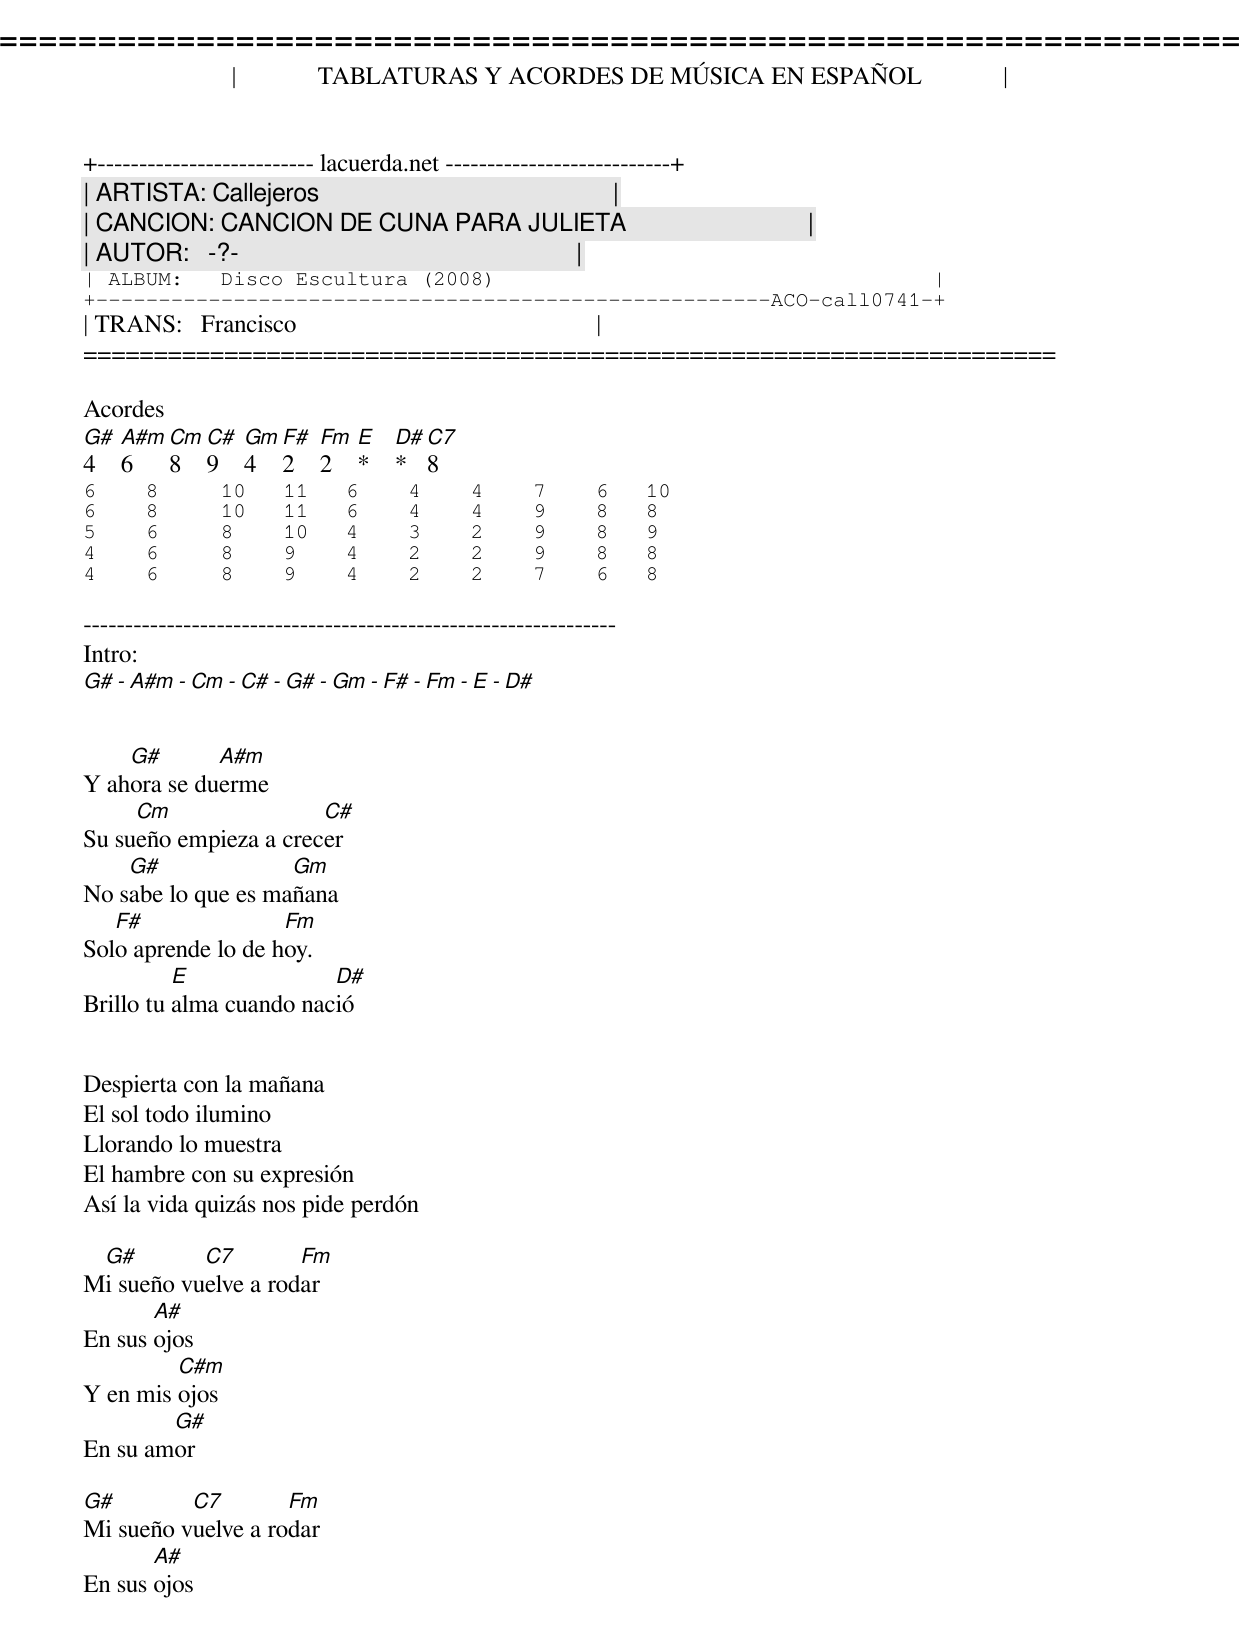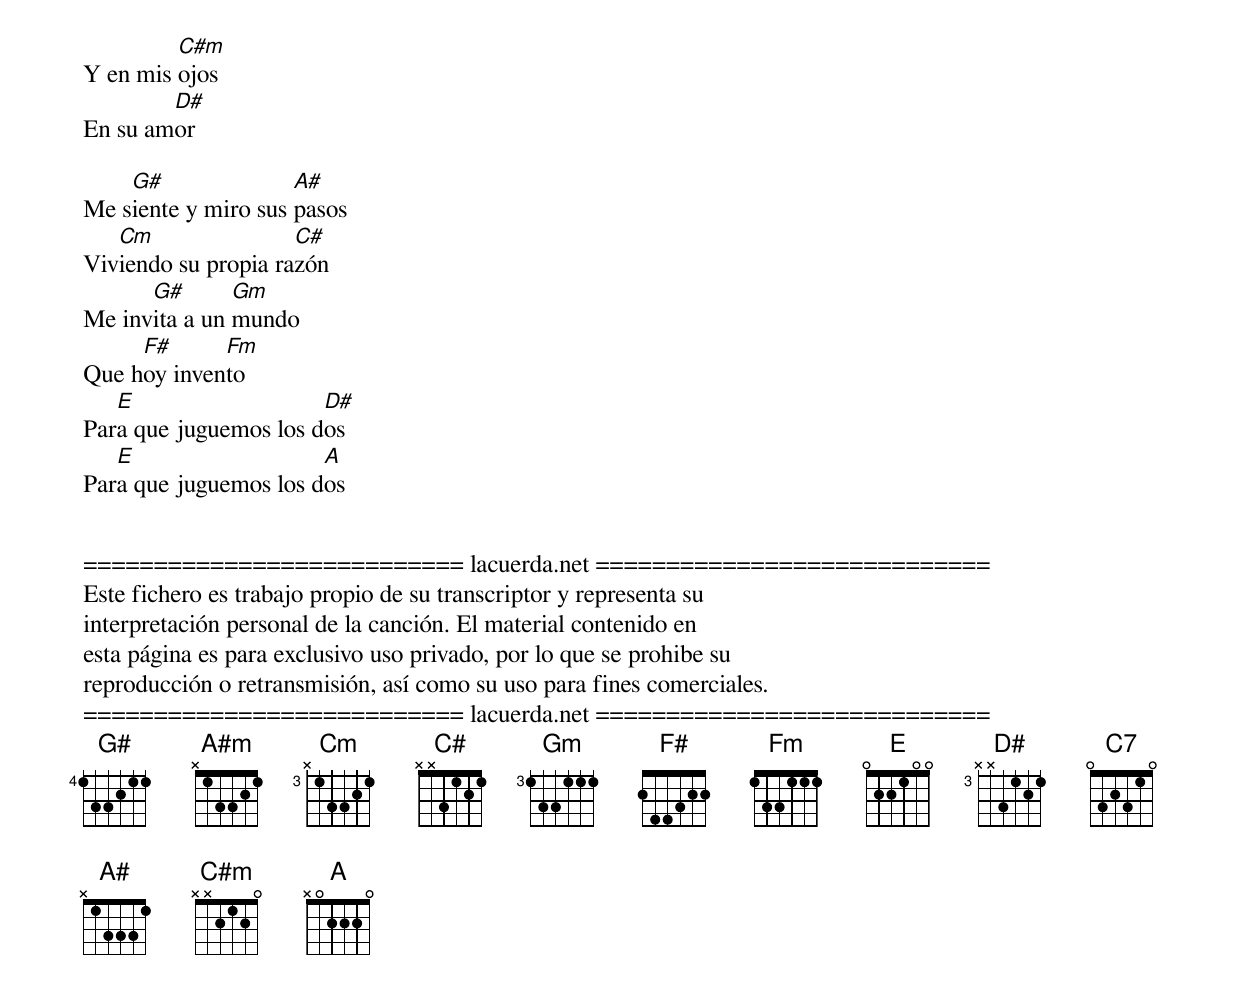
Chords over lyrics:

=====================================================================
|             TABLATURAS Y ACORDES DE MÚSICA EN ESPAÑOL             |
+-------------------------- lacuerda.net ---------------------------+
| ARTISTA: Callejeros                                               |
| CANCION: CANCION DE CUNA PARA JULIETA                             |
| AUTOR:   -?-                                                      |
| ALBUM:   Disco Escultura (2008)                                   |
+------------------------------------------------------ACO-call0741-+
| TRANS:   Francisco                                                |
=====================================================================

Acordes
G#   A#m   Cm   C#   Gm   F#   Fm   E    D#  C7
4    6     8    9    4    2    2    *    *   8
6    8     10   11   6    4    4    7    6   10
6    8     10   11   6    4    4    9    8   8
5    6     8    10   4    3    2    9    8   9
4    6     8    9    4    2    2    9    8   8
4    6     8    9    4    2    2    7    6   8

----------------------------------------------------------------
Intro:
G# - A#m - Cm - C# - G# - Gm - F# - Fm - E - D#


    G#       A#m
Y ahora se duerme
     Cm                C#
Su sueño empieza a crecer
    G#              Gm
No sabe lo que es mañana
   F#               Fm
Solo aprende lo de hoy.
          E              D#
Brillo tu alma cuando nació


Despierta con la mañana
El sol todo ilumino
Llorando lo muestra
El hambre con su expresión
Así la vida quizás nos pide perdón

 G#        C7        Fm
Mi sueño vuelve a rodar
       A#
En sus ojos
         C#m
Y en mis ojos
        G#
En su amor

G#        C7        Fm
Mi sueño vuelve a rodar
       A#
En sus ojos
         C#m
Y en mis ojos
        D#
En su amor

    G#               A#
Me siente y miro sus pasos
   Cm                C#
Viviendo su propia razón
      G#       Gm
Me invita a un mundo
     F#      Fm
Que hoy invento
   E                   D#
Para que juguemos los dos
   E                   A
Para que juguemos los dos


=========================== lacuerda.net ============================
Este fichero es trabajo propio de su transcriptor y representa su
interpretación personal de la canción. El material contenido en
esta página es para exclusivo uso privado, por lo que se prohibe su
reproducción o retransmisión, así como su uso para fines comerciales.
=========================== lacuerda.net ============================
